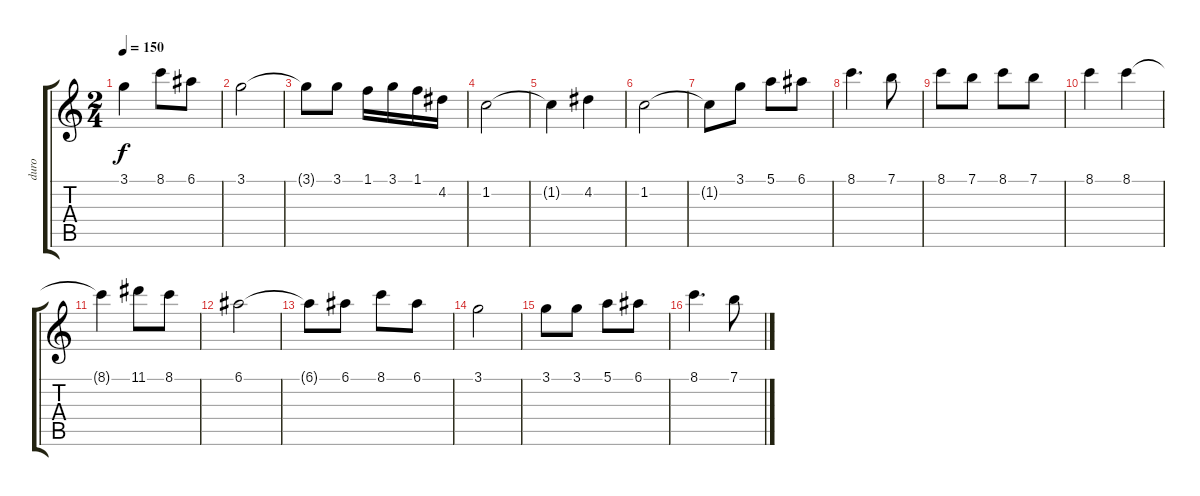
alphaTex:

\track ("duro" "duro") {instrument overdrivenguitar}
\staff {score tabs}
\tuning (E4 B3 G3 D3 A2 D2) {hide}
\ts (2 4)
\tempo 150
\clef g2
\ks c
3.1{t}.4{dy f} 8.1.8 6.1.8 |
3.1.2 |
3.1{t}.8 3.1.8 1.1.16 3.1.16 1.1.16 4.2.16 |
1.2.2 |
1.2{t}.4 4.2.4 |
1.2.2 |
1.2{t}.8 3.1.8 5.1.8 6.1.8 |
8.1.4{d} 7.1.8 |
8.1.8 7.1.8 8.1.8 7.1.8 |
8.1.4 8.1.4 |
8.1{t}.4 11.1.8 8.1.8 |
6.1.2 |
6.1{t}.8 6.1.8 8.1.8 6.1.8 |
3.1.2 |
3.1.8 3.1.8 5.1.8 6.1.8 |
8.1.4{d} 7.1.8
